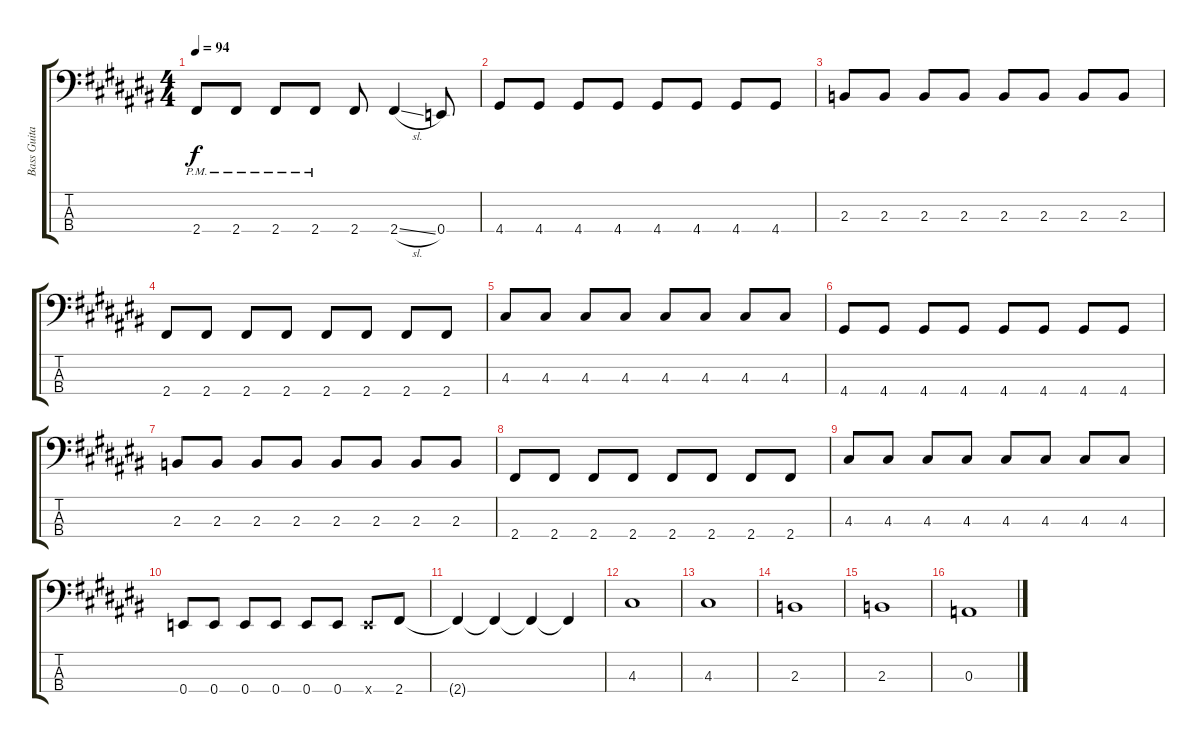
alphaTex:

\track ("Bass Guitar" "Bass Guita") {instrument electricbasspick}
\staff {score tabs}
\tuning (G2 D2 A1 E1) {hide}
\ts (4 4)
\tempo 94
\clef f4
\ks c#
2.4{pm}.8{dy f} 2.4{pm}.8 2.4{pm}.8 2.4{pm}.8 2.4.8 2.4{sl}.4 0.4.8 |
4.4.8 4.4.8 4.4.8 4.4.8 4.4.8 4.4.8 4.4.8 4.4.8 |
2.3.8 2.3.8 2.3.8 2.3.8 2.3.8 2.3.8 2.3.8 2.3.8 |
2.4.8 2.4.8 2.4.8 2.4.8 2.4.8 2.4.8 2.4.8 2.4.8 |
4.3.8 4.3.8 4.3.8 4.3.8 4.3.8 4.3.8 4.3.8 4.3.8 |
4.4.8 4.4.8 4.4.8 4.4.8 4.4.8 4.4.8 4.4.8 4.4.8 |
2.3.8 2.3.8 2.3.8 2.3.8 2.3.8 2.3.8 2.3.8 2.3.8 |
2.4.8 2.4.8 2.4.8 2.4.8 2.4.8 2.4.8 2.4.8 2.4.8 |
4.3.8 4.3.8 4.3.8 4.3.8 4.3.8 4.3.8 4.3.8 4.3.8 |
0.4.8 0.4.8 0.4.8 0.4.8 0.4.8 0.4.8 0.4{x}.8 2.4.8 |
2.4{t}.4 2.4{t}.4 2.4{t}.4 2.4{t}.4 |
4.3.1 |
4.3.1 |
2.3.1 |
2.3.1 |
0.3.1
